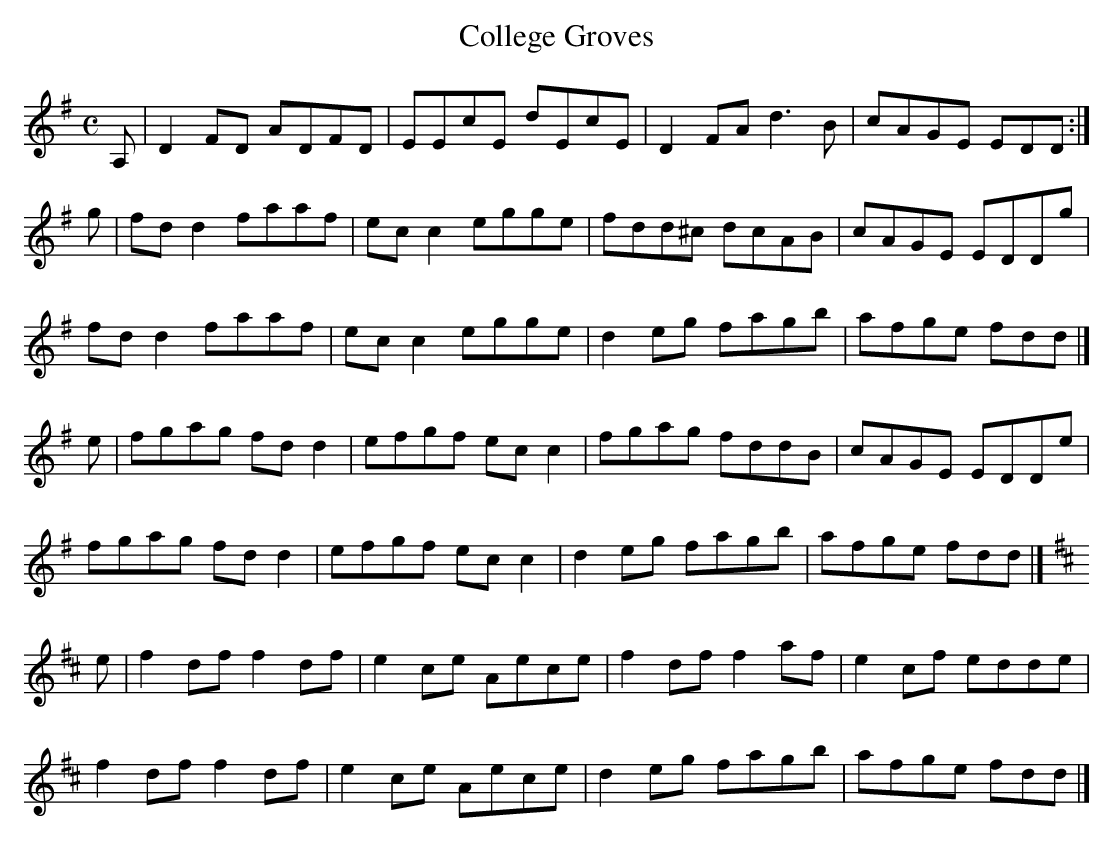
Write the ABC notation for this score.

X:1
T:College Groves
M:C
L:1/8
K:D Mixolydian
A,|D2FD ADFD|EEcE dEcE|D2FA d3B|cAGE EDD:|!
g|fdd2 faaf|ecc2 egge|fdd^c dcAB|cAGE EDDg|!
fdd2 faaf|ecc2 egge|d2eg fagb|afge fdd|]!
e|fgag fdd2|efgf ecc2|fgag fddB|cAGE EDDe|!
fgag fdd2|efgf ecc2|d2eg fagb|afge fdd|]!
K:D Major
e|f2df f2df|e2ce Aece|f2df f2af|e2cf edde|!
f2df f2df|e2ce Aece|d2eg fagb|afge fdd|]!
